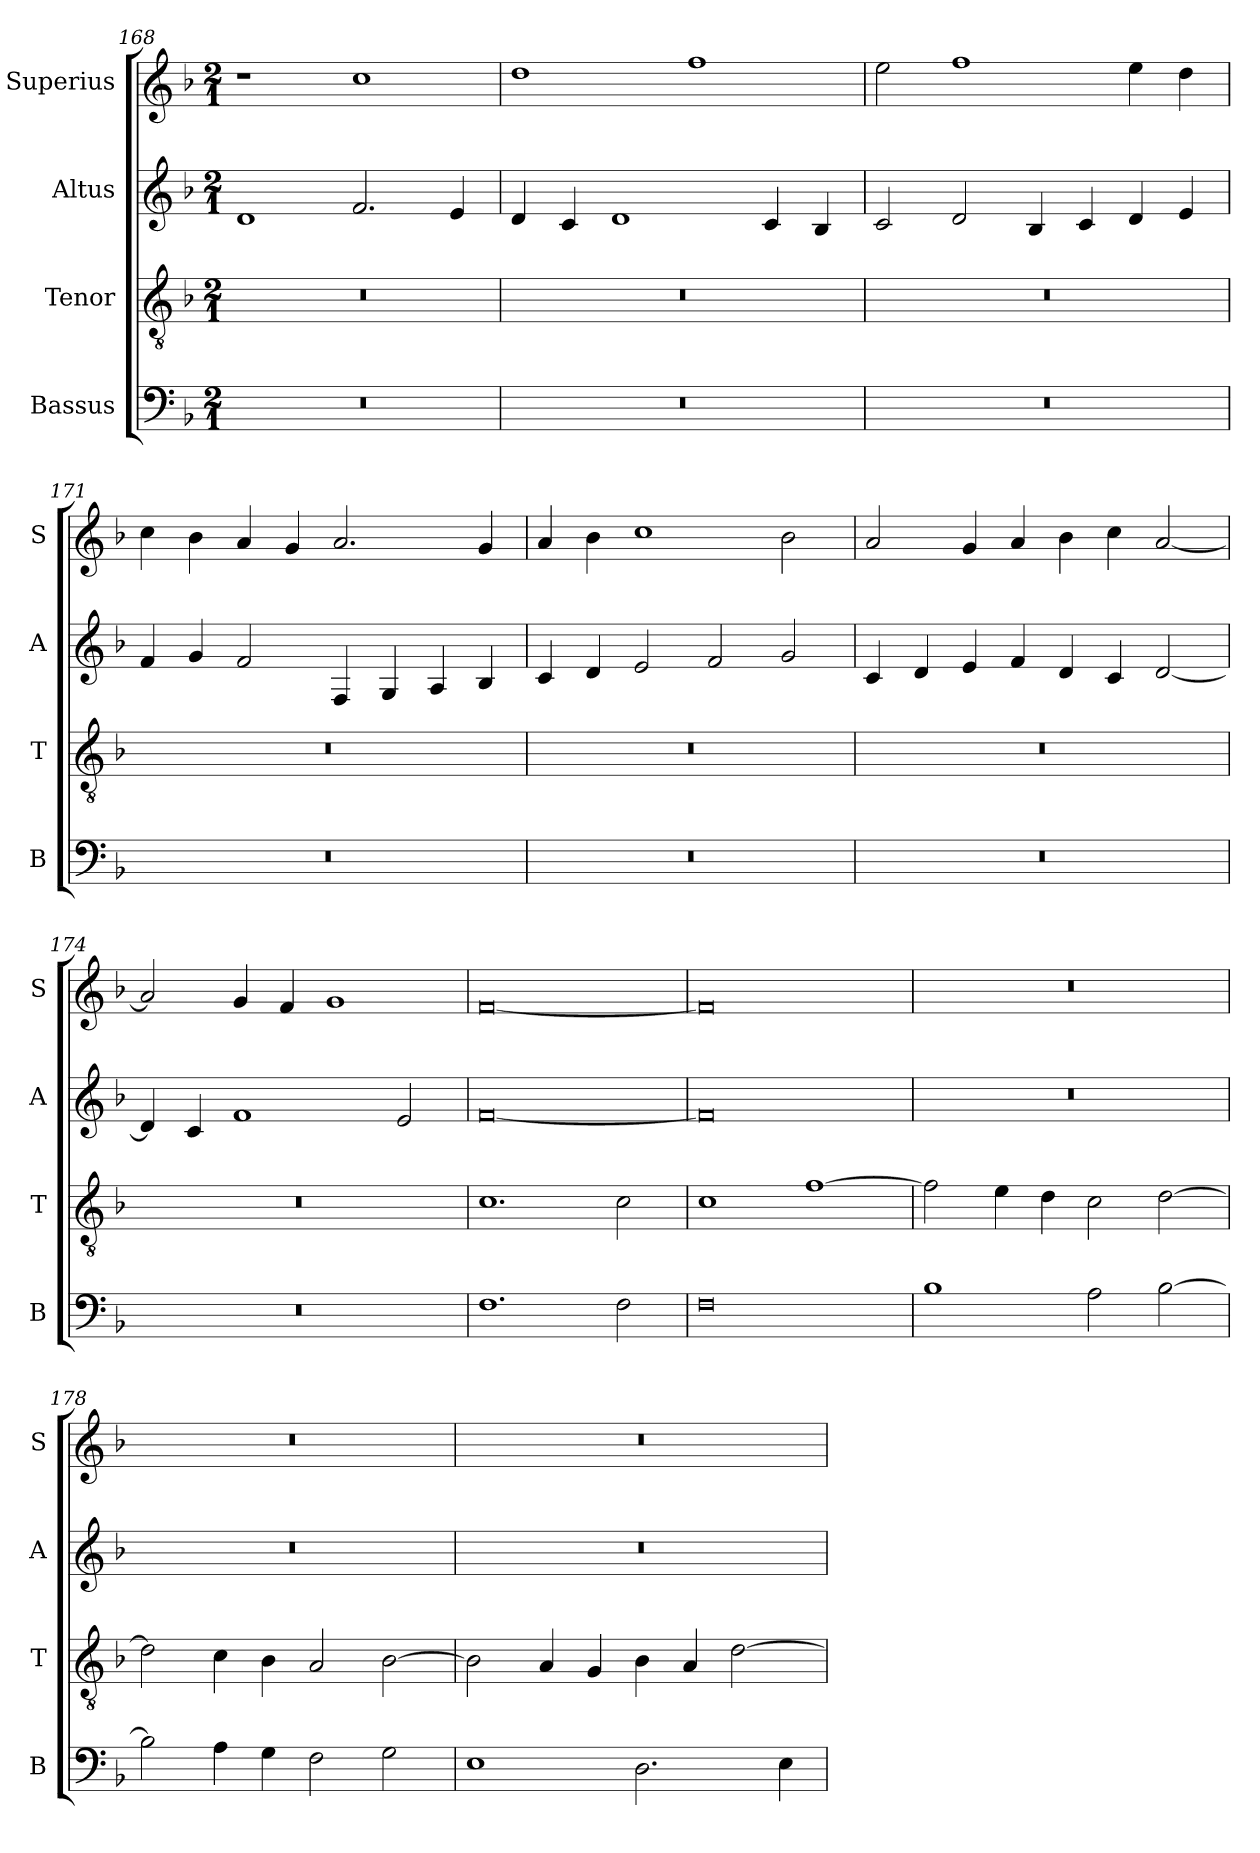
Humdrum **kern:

**kern	**kern	**kern	**kern
*part4	*part3	*part2	*part1
*staff4	*staff3	*staff2	*staff1
*I"Bassus	*I"Tenor	*I"Altus	*I"Superius
*I'B	*I'T	*I'A	*I'S
*clefF4	*clefGv2	*clefG2	*clefG2
*k[b-]	*k[b-]	*k[b-]	*k[b-]
*F:	*F:	*F:	*F:
*M2/1	*M2/1	*M2/1	*M2/1
=168	=168	=168	=168
0r	0r	1d	1r
.	.	2.f	1cc
.	.	4e	.
=169	=169	=169	=169
0r	0r	4d	1dd
.	.	4c	.
.	.	1d	.
.	.	.	1ff
.	.	4c	.
.	.	4B-	.
=170	=170	=170	=170
0r	0r	2c	2ee
.	.	2d	1ff
.	.	4B-	.
.	.	4c	.
.	.	4d	4ee
.	.	4e	4dd
=171	=171	=171	=171
0r	0r	4f	4cc
.	.	4g	4b-
.	.	2f	4a
.	.	.	4g
.	.	4F	2.a
.	.	4G	.
.	.	4A	.
.	.	4B-	4g
=172	=172	=172	=172
0r	0r	4c	4a
.	.	4d	4b-
.	.	2e	1cc
.	.	2f	.
.	.	2g	2b-
=173	=173	=173	=173
0r	0r	4c	2a
.	.	4d	.
.	.	4e	4g
.	.	4f	4a
.	.	4d	4b-
.	.	4c	4cc
.	.	[2d	[2a
=174	=174	=174	=174
0r	0r	4d]	2a]
.	.	4c	.
.	.	1f	4g
.	.	.	4f
.	.	.	1g
.	.	2e	.
=175	=175	=175	=175
1.F	1.c	[0f	[0f
2F	2c	.	.
=176	=176	=176	=176
0F	1c	0f]	0f]
.	[1f	.	.
=177	=177	=177	=177
1B-	2f]	0r	0r
.	4e	.	.
.	4d	.	.
2A	2c	.	.
[2B-	[2d	.	.
=178	=178	=178	=178
2B-]	2d]	0r	0r
4A	4c	.	.
4G	4B-	.	.
2F	2A	.	.
2G	[2B-	.	.
=179	=179	=179	=179
1E	2B-]	0r	0r
.	4A	.	.
.	4G	.	.
2.D	4B-	.	.
.	4A	.	.
.	[2d	.	.
4E	.	.	.
=	=	=	=
*-	*-	*-	*-
